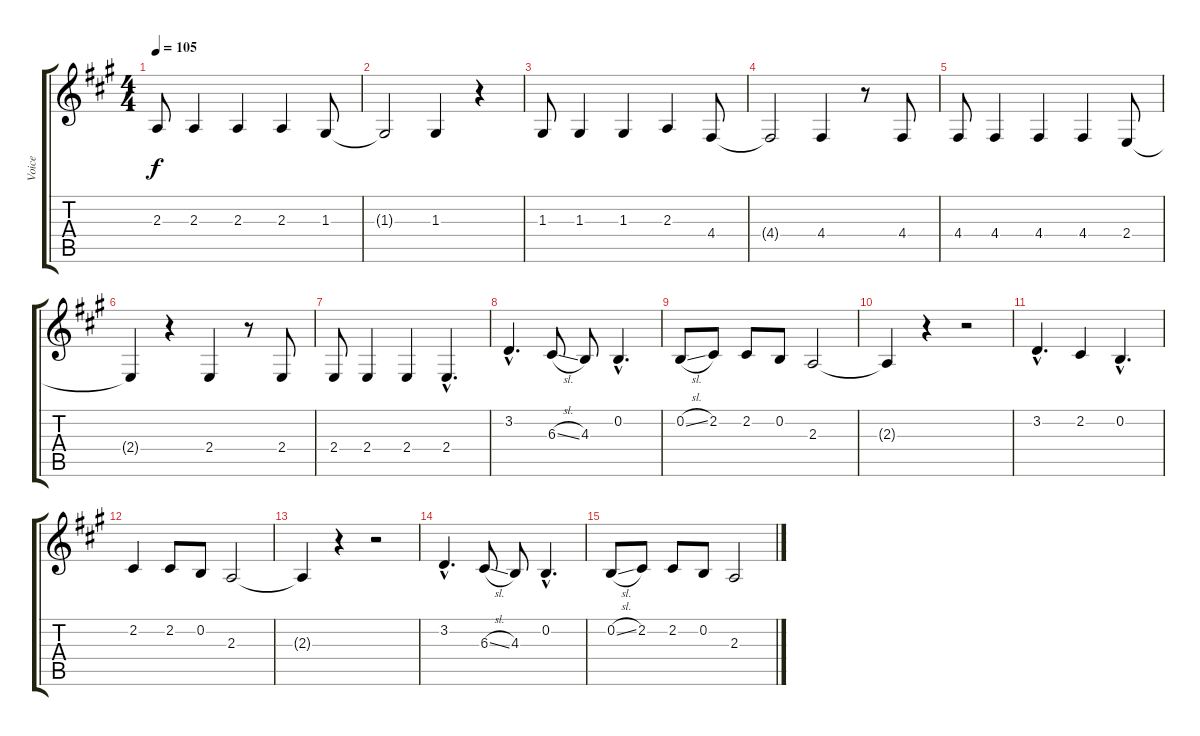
\track ("Voice" "Voice") {instrument tangoaccordion}
\staff {score tabs}
\tuning (E4 B3 G3 D3 A2 E2) {hide}
\ts (4 4)
\tempo 105
\clef g2
\ks a
2.3.8{dy f} 2.3.4 2.3.4 2.3.4 1.3.8 |
1.3{t}.2 1.3.4 r.4 |
1.3.8 1.3.4 1.3.4 2.3.4 4.4.8 |
4.4{t}.2 4.4.4 r.8 4.4.8 |
4.4.8 4.4.4 4.4.4 4.4.4 2.4.8 |
2.4{t}.4 r.4 2.4.4 r.8 2.4.8 |
2.4.8 2.4.4 2.4.4 2.4{hac}.4{d} |
3.2{hac}.4{d} 6.3{sl}.8 4.3.8 0.2{hac}.4{d} |
0.2{sl}.8 2.2.8 2.2.8 0.2.8 2.3.2 |
2.3{t}.4 r.4 r.2 |
3.2{hac}.4{d} 2.2.4 0.2{hac}.4{d} |
2.2.4 2.2.8 0.2.8 2.3.2 |
2.3{t}.4 r.4 r.2 |
3.2{hac}.4{d} 6.3{sl}.8 4.3.8 0.2{hac}.4{d} |
0.2{sl}.8 2.2.8 2.2.8 0.2.8 2.3.2
